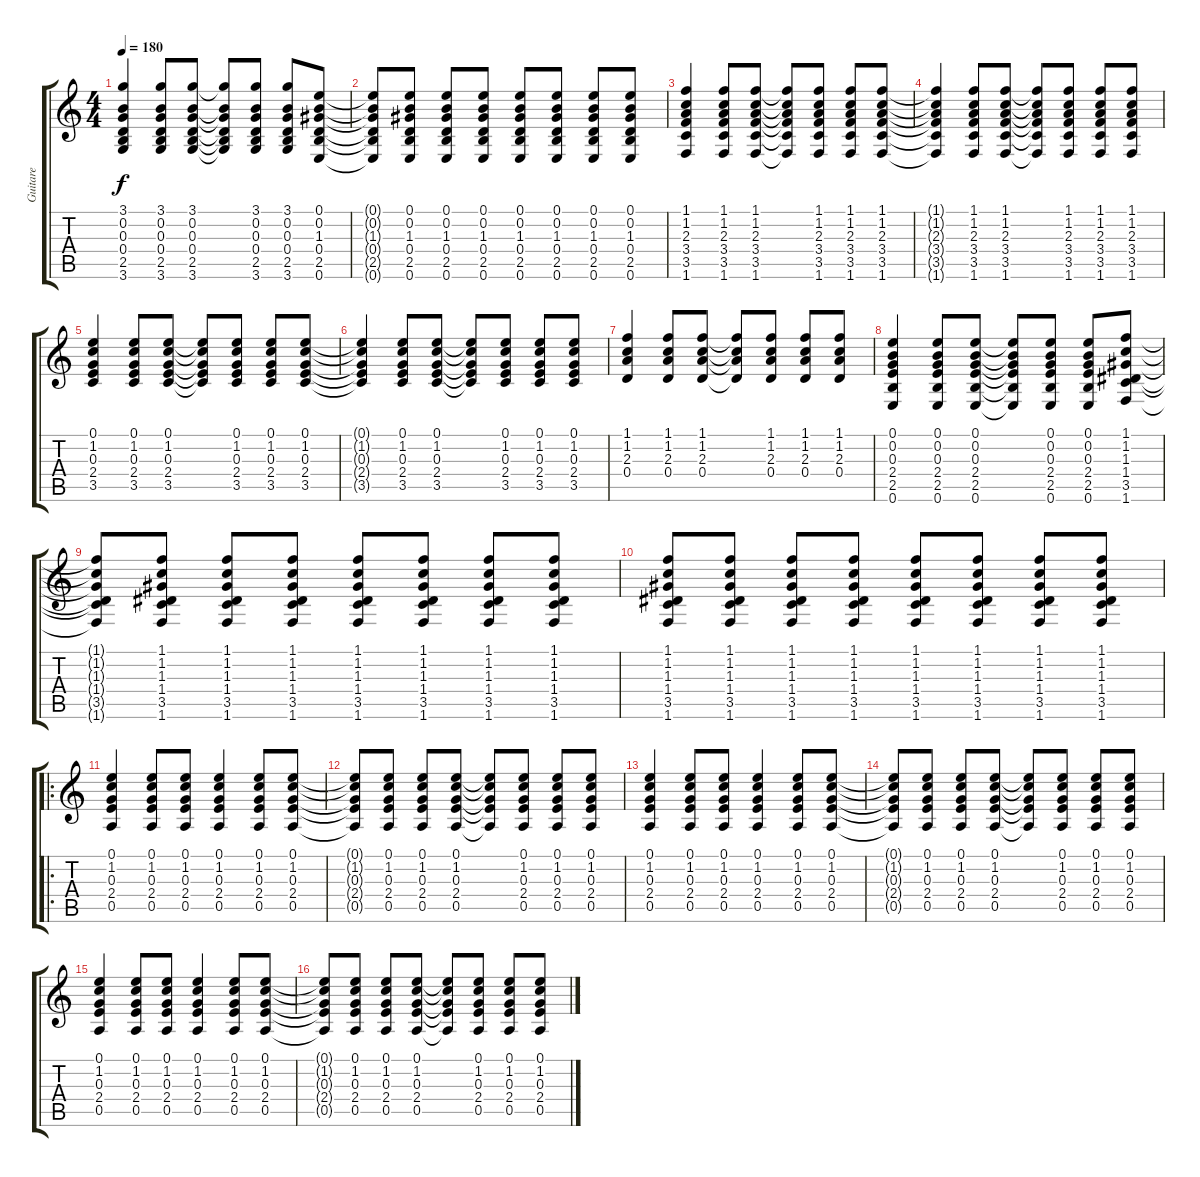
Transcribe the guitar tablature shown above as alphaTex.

\track ("Guitare" "Guitare") {instrument distortionguitar}
\staff {score tabs}
\tuning (E4 B3 G3 D3 A2 E2) {hide}
\ts (4 4)
\tempo 180
\clef g2
\ks c
(3.1 0.2 0.3 0.4 2.5 3.6).4{dy f} (3.1 0.2 0.3 0.4 2.5 3.6).8 (3.1 0.2 0.3 0.4 2.5 3.6).8 (3.1{t} 0.2{t} 0.3{t} 0.4{t} 2.5{t} 3.6{t}).8 (3.1 0.2 0.3 0.4 2.5 3.6).8 (3.1 0.2 0.3 0.4 2.5 3.6).8 (0.1 0.2 1.3 0.4 2.5 0.6).8 |
(0.1{t} 0.2{t} 1.3{t} 0.4{t} 2.5{t} 0.6{t}).8 (0.1 0.2 1.3 0.4 2.5 0.6).8 (0.1 0.2 1.3 0.4 2.5 0.6).8 (0.1 0.2 1.3 0.4 2.5 0.6).8 (0.1 0.2 1.3 0.4 2.5 0.6).8 (0.1 0.2 1.3 0.4 2.5 0.6).8 (0.1 0.2 1.3 0.4 2.5 0.6).8 (0.1 0.2 1.3 0.4 2.5 0.6).8 |
(1.1 1.2 2.3 3.4 3.5 1.6).4 (1.1 1.2 2.3 3.4 3.5 1.6).8 (1.1 1.2 2.3 3.4 3.5 1.6).8 (1.1{t} 1.2{t} 2.3{t} 3.4{t} 3.5{t} 1.6{t}).8 (1.1 1.2 2.3 3.4 3.5 1.6).8 (1.1 1.2 2.3 3.4 3.5 1.6).8 (1.1 1.2 2.3 3.4 3.5 1.6).8 |
(1.1{t} 1.2{t} 2.3{t} 3.4{t} 3.5{t} 1.6{t}).4 (1.1 1.2 2.3 3.4 3.5 1.6).8 (1.1 1.2 2.3 3.4 3.5 1.6).8 (1.1{t} 1.2{t} 2.3{t} 3.4{t} 3.5{t} 1.6{t}).8 (1.1 1.2 2.3 3.4 3.5 1.6).8 (1.1 1.2 2.3 3.4 3.5 1.6).8 (1.1 1.2 2.3 3.4 3.5 1.6).8 |
(0.1 1.2 0.3 2.4 3.5).4 (0.1 1.2 0.3 2.4 3.5).8 (0.1 1.2 0.3 2.4 3.5).8 (0.1{t} 1.2{t} 0.3{t} 2.4{t} 3.5{t}).8 (0.1 1.2 0.3 2.4 3.5).8 (0.1 1.2 0.3 2.4 3.5).8 (0.1 1.2 0.3 2.4 3.5).8 |
(0.1{t} 1.2{t} 0.3{t} 2.4{t} 3.5{t}).4 (0.1 1.2 0.3 2.4 3.5).8 (0.1 1.2 0.3 2.4 3.5).8 (0.1{t} 1.2{t} 0.3{t} 2.4{t} 3.5{t}).8 (0.1 1.2 0.3 2.4 3.5).8 (0.1 1.2 0.3 2.4 3.5).8 (0.1 1.2 0.3 2.4 3.5).8 |
(1.1 1.2 2.3 0.4).4 (1.1 1.2 2.3 0.4).8 (1.1 1.2 2.3 0.4).8 (1.1{t} 1.2{t} 2.3{t} 0.4{t}).8 (1.1 1.2 2.3 0.4).8 (1.1 1.2 2.3 0.4).8 (1.1 1.2 2.3 0.4).8 |
(0.1 0.2 0.3 2.4 2.5 0.6).4 (0.1 0.2 0.3 2.4 2.5 0.6).8 (0.1 0.2 0.3 2.4 2.5 0.6).8 (0.1{t} 0.2{t} 0.3{t} 2.4{t} 2.5{t} 0.6{t}).8 (0.1 0.2 0.3 2.4 2.5 0.6).8 (0.1 0.2 0.3 2.4 2.5 0.6).8 (1.1 1.2 1.3 1.4 3.5 1.6).8 |
(1.1{t} 1.2{t} 1.3{t} 1.4{t} 3.5{t} 1.6{t}).8 (1.1 1.2 1.3 1.4 3.5 1.6).8 (1.1 1.2 1.3 1.4 3.5 1.6).8 (1.1 1.2 1.3 1.4 3.5 1.6).8 (1.1 1.2 1.3 1.4 3.5 1.6).8 (1.1 1.2 1.3 1.4 3.5 1.6).8 (1.1 1.2 1.3 1.4 3.5 1.6).8 (1.1 1.2 1.3 1.4 3.5 1.6).8 |
(1.1 1.2 1.3 1.4 3.5 1.6).8 (1.1 1.2 1.3 1.4 3.5 1.6).8 (1.1 1.2 1.3 1.4 3.5 1.6).8 (1.1 1.2 1.3 1.4 3.5 1.6).8 (1.1 1.2 1.3 1.4 3.5 1.6).8 (1.1 1.2 1.3 1.4 3.5 1.6).8 (1.1 1.2 1.3 1.4 3.5 1.6).8 (1.1 1.2 1.3 1.4 3.5 1.6).8 |
\ro
(0.1 1.2 0.3 2.4 0.5).4 (0.1 1.2 0.3 2.4 0.5).8 (0.1 1.2 0.3 2.4 0.5).8 (0.1 1.2 0.3 2.4 0.5).4 (0.1 1.2 0.3 2.4 0.5).8 (0.1 1.2 0.3 2.4 0.5).8 |
(0.1{t} 1.2{t} 0.3{t} 2.4{t} 0.5{t}).8 (0.1 1.2 0.3 2.4 0.5).8 (0.1 1.2 0.3 2.4 0.5).8 (0.1 1.2 0.3 2.4 0.5).8 (0.1{t} 1.2{t} 0.3{t} 2.4{t} 0.5{t}).8 (0.1 1.2 0.3 2.4 0.5).8 (0.1 1.2 0.3 2.4 0.5).8 (0.1 1.2 0.3 2.4 0.5).8 |
(0.1 1.2 0.3 2.4 0.5).4 (0.1 1.2 0.3 2.4 0.5).8 (0.1 1.2 0.3 2.4 0.5).8 (0.1 1.2 0.3 2.4 0.5).4 (0.1 1.2 0.3 2.4 0.5).8 (0.1 1.2 0.3 2.4 0.5).8 |
(0.1{t} 1.2{t} 0.3{t} 2.4{t} 0.5{t}).8 (0.1 1.2 0.3 2.4 0.5).8 (0.1 1.2 0.3 2.4 0.5).8 (0.1 1.2 0.3 2.4 0.5).8 (0.1{t} 1.2{t} 0.3{t} 2.4{t} 0.5{t}).8 (0.1 1.2 0.3 2.4 0.5).8 (0.1 1.2 0.3 2.4 0.5).8 (0.1 1.2 0.3 2.4 0.5).8 |
(0.1 1.2 0.3 2.4 0.5).4 (0.1 1.2 0.3 2.4 0.5).8 (0.1 1.2 0.3 2.4 0.5).8 (0.1 1.2 0.3 2.4 0.5).4 (0.1 1.2 0.3 2.4 0.5).8 (0.1 1.2 0.3 2.4 0.5).8 |
(0.1{t} 1.2{t} 0.3{t} 2.4{t} 0.5{t}).8 (0.1 1.2 0.3 2.4 0.5).8 (0.1 1.2 0.3 2.4 0.5).8 (0.1 1.2 0.3 2.4 0.5).8 (0.1{t} 1.2{t} 0.3{t} 2.4{t} 0.5{t}).8 (0.1 1.2 0.3 2.4 0.5).8 (0.1 1.2 0.3 2.4 0.5).8 (0.1 1.2 0.3 2.4 0.5).8
